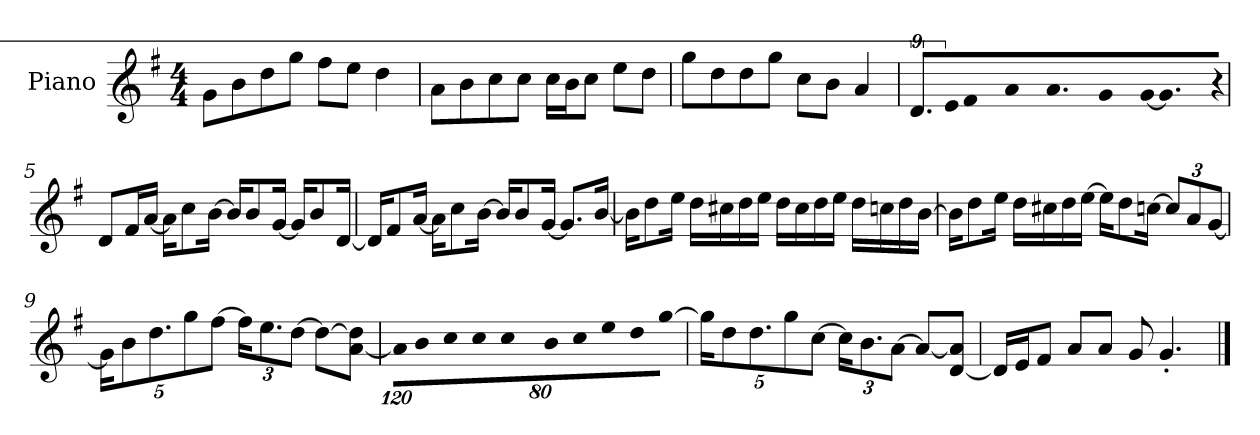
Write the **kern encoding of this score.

**kern
*part1
*staff1
*I"Piano
*I'P-no
*clefG2
*k[f#]
*M4/4
*MM90
=1
8g\L
8b\
8dd\
8gg\J
8ff#\L
8ee\J
4dd\
=2
8a\L
8b\
8cc\
8cc\J
16cc\LL
16b\J
8cc\J
8ee\L
8dd\J
=3
8gg\L
8dd\
8dd\
8gg\J
8cc\L
8b\J
4a/
=4
9.d/L
!LO:N:vis=16
1920%107e/K
!LO:N:vis=8
640%71f#/
!LO:N:vis=8
640%71a/
9.a/
!LO:N:vis=8
640%71g/
!LO:N:vis=16
[1920%107g/K
9.g/J]
!LO:N:vis=16
1920%107r
!!LO:LB:g=z
=5
8d/L
16f#/L
[16a/JJ
16a\KL]
8cc\
[16b\Jk
16b/KL]
8b/
[16g/Jk
16g/KL]
8b/
[16d/Jk
=6
16d/KL]
8f#/
[16a/Jk
16a\KL]
8cc\
[16b\Jk
16b/KL]
8b/
[16g/Jk
8.g/L]
[16b/Jk
=7
16b\KL]
8dd\
16ee\Jk
16dd\LL
16cc#X\
16dd\
16ee\JJ
16dd\LL
16cc#\
16dd\
16ee\JJ
16dd\LL
16ccn\
16dd\
[16b\JJ
!!LO:LB:g=z
=8
16b\KL]
8dd\
16ee\Jk
16dd\LL
16cc#X\
16dd\
[16ee\JJ
16ee\KL]
8dd\
[16ccn\Jk
*Xbrackettup
12cc/L]
12a/
[12g/J
=9
20g\KL]
10b\
10.dd\
10gg\
[10ff#\J
24ff#\KL]
12.ee\
[12dd\J
8dd\L_
[8a\ 8dd\]J
=10
!LO:N:vis=16
1920%107a\KL]
!LO:N:vis=8
640%71b\
!LO:N:vis=8
640%71cc\
!LO:N:vis=8
640%71cc\
!LO:N:vis=16
1920%107cc\K
!LO:N:vis=8
640%71b\
!LO:N:vis=8
640%71cc\
!LO:N:vis=8
640%71ee\
!LO:N:vis=8
640%71dd\
!LO:N:vis=8
[640%71gg\J
!!LO:LB:g=z
=11
20gg\KL]
10dd\
10.dd\
10gg\
[10cc\J
24cc\KL]
12.b\
[12a\J
8a/L_
[8d/ 8a/]J
=12
16d/LL]
16e/J
8f#/J
8a/L
8a/J
8g/
4.g'/
==
*-
